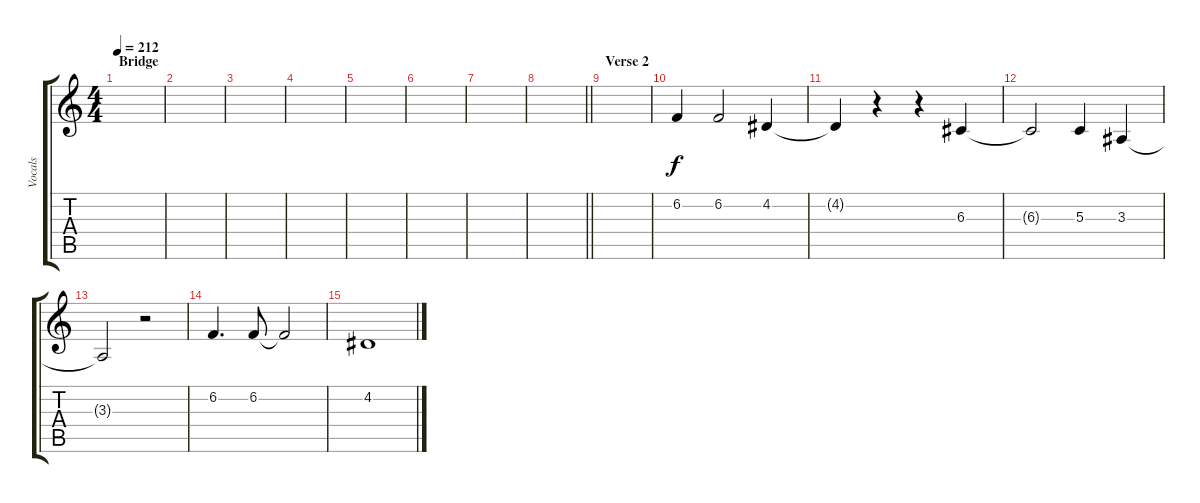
\track ("Vocals" "Vocals") {instrument clarinet}
\staff {score tabs}
\tuning (E4 B3 G3 D3 A2 E2) {hide}
\ts (4 4)
\section ("" "Bridge")
\tempo 212
\clef g2
\ks c
|
|
|
|
|
|
|
\barLineRight lightlight
|
\section ("" "Verse 2")
|
6.2.4{volume 10} 6.2.2 4.2.4 |
4.2{t}.4 r.4 r.4 6.3.4 |
6.3{t}.2 5.3.4 3.3.4 |
3.3{t}.2 r.2 |
6.2.4{d} 6.2.8 6.2{t}.2 |
4.2.1
